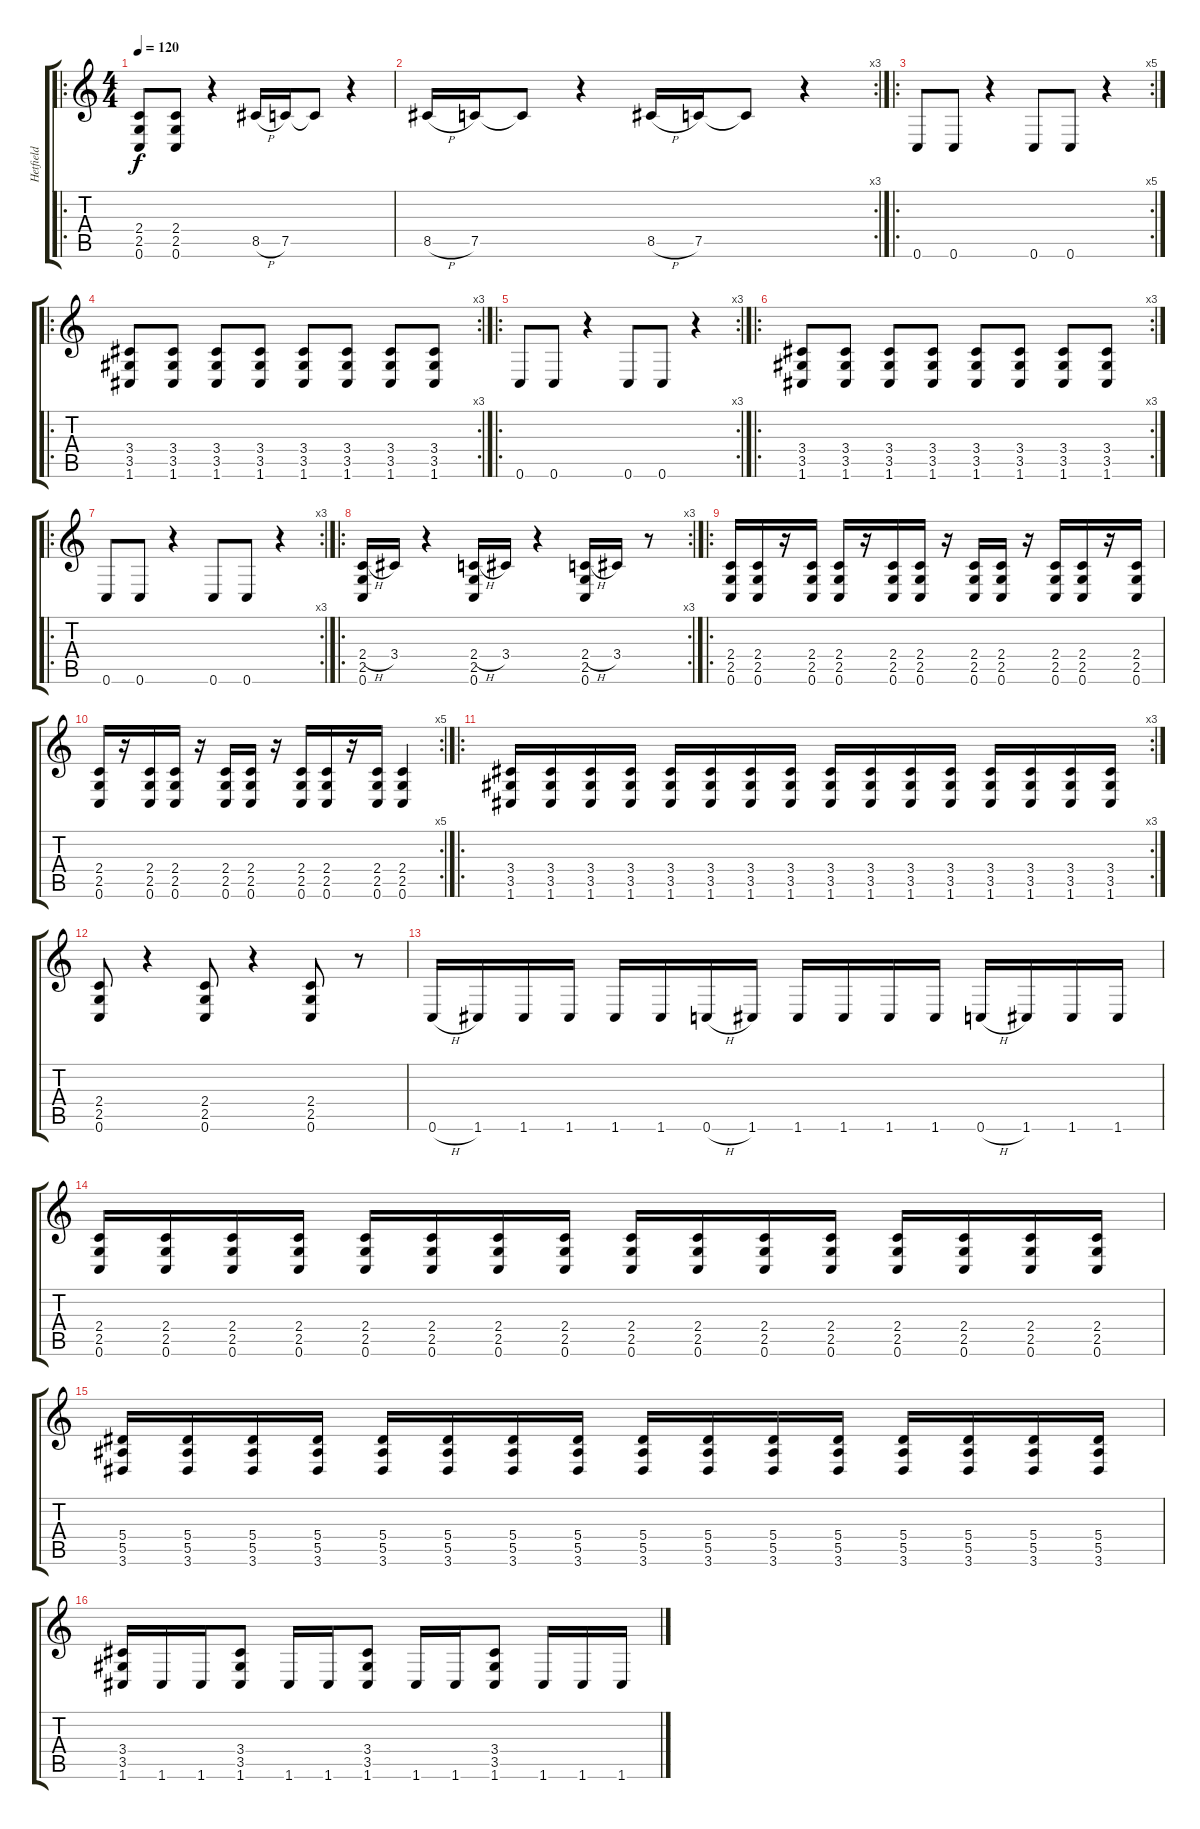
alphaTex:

\track ("Hetfield" "Hetfield") {instrument distortionguitar}
\staff {score tabs}
\tuning (C4 G3 Eb3 Bb2 F2 C2) {hide}
\ro
\ts (4 4)
\tempo 120
\clef g2
\ks c
(2.4 2.5 0.6).8{dy f} (2.4 2.5 0.6).8 r.4 8.5{h}.16 7.5.16 7.5{t}.8 r.4 |
\rc 3
8.5{h}.16 7.5.16 7.5{t}.8 r.4 8.5{h}.16 7.5.16 7.5{t}.8 r.4 |
\ro
\rc 5
0.6.8 0.6.8 r.4 0.6.8 0.6.8 r.4 |
\ro
\rc 3
(3.4 3.5 1.6).8 (3.4 3.5 1.6).8 (3.4 3.5 1.6).8 (3.4 3.5 1.6).8 (3.4 3.5 1.6).8 (3.4 3.5 1.6).8 (3.4 3.5 1.6).8 (3.4 3.5 1.6).8 |
\ro
\rc 3
0.6.8 0.6.8 r.4 0.6.8 0.6.8 r.4 |
\ro
\rc 3
(3.4 3.5 1.6).8 (3.4 3.5 1.6).8 (3.4 3.5 1.6).8 (3.4 3.5 1.6).8 (3.4 3.5 1.6).8 (3.4 3.5 1.6).8 (3.4 3.5 1.6).8 (3.4 3.5 1.6).8 |
\ro
\rc 3
0.6.8 0.6.8 r.4 0.6.8 0.6.8 r.4 |
\ro
\rc 3
(2.4{h} 2.5 0.6).16 3.4.16 r.4 (2.4{h} 2.5 0.6).16 3.4.16 r.4 (2.4{h} 2.5 0.6).16 3.4.16 r.8 |
\ro
(2.4 2.5 0.6).16 (2.4 2.5 0.6).16 r.16 (2.4 2.5 0.6).16 (2.4 2.5 0.6).16 r.16 (2.4 2.5 0.6).16 (2.4 2.5 0.6).16 r.16 (2.4 2.5 0.6).16 (2.4 2.5 0.6).16 r.16 (2.4 2.5 0.6).16 (2.4 2.5 0.6).16 r.16 (2.4 2.5 0.6).16 |
\rc 5
(2.4 2.5 0.6).16 r.16 (2.4 2.5 0.6).16 (2.4 2.5 0.6).16 r.16 (2.4 2.5 0.6).16 (2.4 2.5 0.6).16 r.16 (2.4 2.5 0.6).16 (2.4 2.5 0.6).16 r.16 (2.4 2.5 0.6).16 (2.4 2.5 0.6).4 |
\ro
\rc 3
(3.4 3.5 1.6).16 (3.4 3.5 1.6).16 (3.4 3.5 1.6).16 (3.4 3.5 1.6).16 (3.4 3.5 1.6).16 (3.4 3.5 1.6).16 (3.4 3.5 1.6).16 (3.4 3.5 1.6).16 (3.4 3.5 1.6).16 (3.4 3.5 1.6).16 (3.4 3.5 1.6).16 (3.4 3.5 1.6).16 (3.4 3.5 1.6).16 (3.4 3.5 1.6).16 (3.4 3.5 1.6).16 (3.4 3.5 1.6).16 |
(2.4 2.5 0.6).8 r.4 (2.4 2.5 0.6).8 r.4 (2.4 2.5 0.6).8 r.8 |
0.6{h}.16 1.6.16 1.6.16 1.6.16 1.6.16 1.6.16 0.6{h}.16 1.6.16 1.6.16 1.6.16 1.6.16 1.6.16 0.6{h}.16 1.6.16 1.6.16 1.6.16 |
(2.4 2.5 0.6).16 (2.4 2.5 0.6).16 (2.4 2.5 0.6).16 (2.4 2.5 0.6).16 (2.4 2.5 0.6).16 (2.4 2.5 0.6).16 (2.4 2.5 0.6).16 (2.4 2.5 0.6).16 (2.4 2.5 0.6).16 (2.4 2.5 0.6).16 (2.4 2.5 0.6).16 (2.4 2.5 0.6).16 (2.4 2.5 0.6).16 (2.4 2.5 0.6).16 (2.4 2.5 0.6).16 (2.4 2.5 0.6).16 |
(5.4 5.5 3.6).16 (5.4 5.5 3.6).16 (5.4 5.5 3.6).16 (5.4 5.5 3.6).16 (5.4 5.5 3.6).16 (5.4 5.5 3.6).16 (5.4 5.5 3.6).16 (5.4 5.5 3.6).16 (5.4 5.5 3.6).16 (5.4 5.5 3.6).16 (5.4 5.5 3.6).16 (5.4 5.5 3.6).16 (5.4 5.5 3.6).16 (5.4 5.5 3.6).16 (5.4 5.5 3.6).16 (5.4 5.5 3.6).16 |
(3.4 3.5 1.6).16 1.6.16 1.6.16 (3.4 3.5 1.6).8 1.6.16 1.6.16 (3.4 3.5 1.6).8 1.6.16 1.6.16 (3.4 3.5 1.6).8 1.6.16 1.6.16 1.6.16
